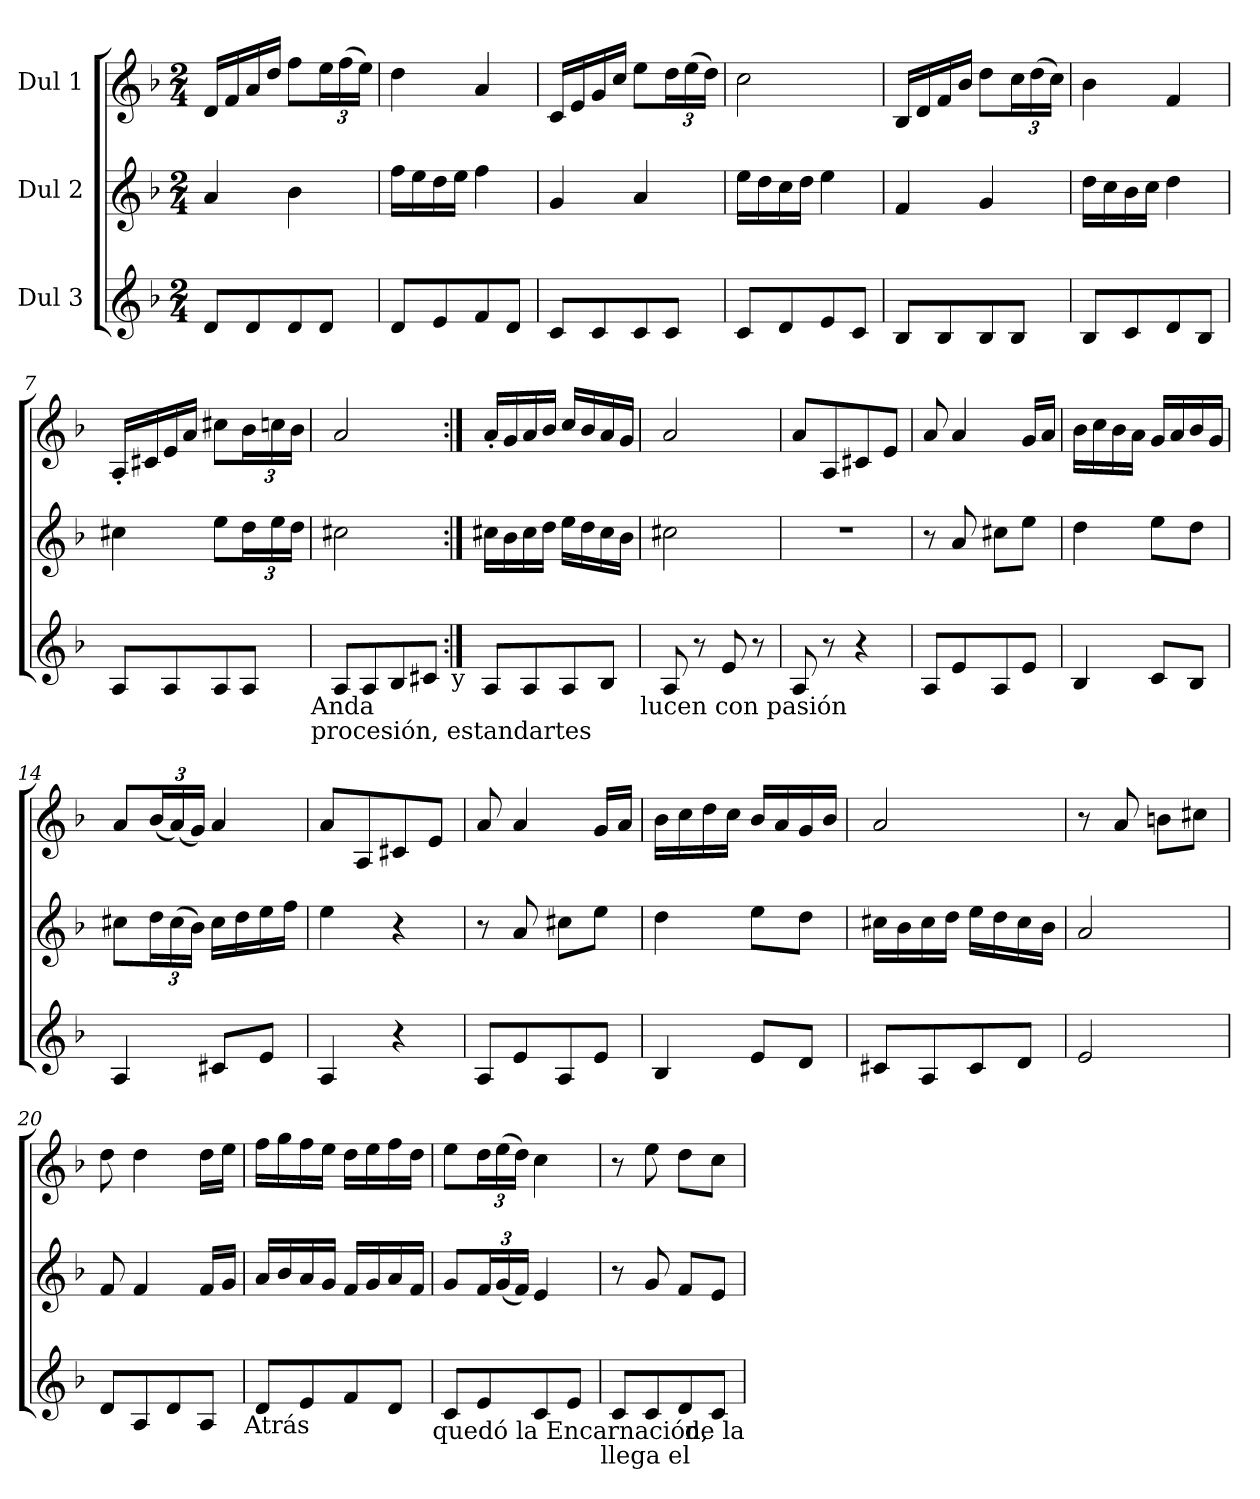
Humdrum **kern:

**kern	**kern	**kern
*part3	*part2	*part1
*staff3	*staff2	*staff1
*I"Dul 3	*I"Dul 2	*I"Dul 1
*clefG2	*clefG2	*clefG2
*k[b-]	*k[b-]	*k[b-]
*F:	*F:	*F:
*M2/4	*M2/4	*M2/4
*MM100	*MM100	*MM100
=1	=1	=1
8d/L	4a/	16d/LL
.	.	16f/
8d/	.	16a/
.	.	16dd/JJ
8d/	4b-\	8ff\L
*	*	*Xbrackettup
8d/J	.	24ee\L
.	.	(>24ff\
.	.	24ee\JJ)
=2	=2	=2
8d/L	16ff\LL	4dd\
.	16ee\	.
8e/	16dd\	.
.	16ee\JJ	.
8f/	4ff\	4a/
8d/J	.	.
=3	=3	=3
8c/L	4g/	16c/LL
.	.	16e/
8c/	.	16g/
.	.	16cc/JJ
8c/	4a/	8ee\L
8c/J	.	24dd\L
.	.	(>24ee\
.	.	24dd\JJ)
=4	=4	=4
8c/L	16ee\LL	2cc\
.	16dd\	.
8d/	16cc\	.
.	16dd\JJ	.
8e/	4ee\	.
8c/J	.	.
=5	=5	=5
8B-/L	4f/	16B-/LL
.	.	16d/
8B-/	.	16f/
.	.	16b-/JJ
8B-/	4g/	8dd\L
8B-/J	.	24cc\L
.	.	(>24dd\
.	.	24cc\JJ)
=6	=6	=6
8B-/L	16dd\LL	4b-\
.	16cc\	.
8c/	16b-\	.
.	16cc\JJ	.
8d/	4dd\	4f/
8B-/J	.	.
!!LO:LB:g=z
=7	=7	=7
8A/L	4cc#X\	16A'/LL
.	.	16c#X/
8A/	.	16e/
.	.	16a/JJ
8A/	8ee\L	8cc#X\L
*	*Xbrackettup	*
8A/J	24dd\L	24b-\L
.	24ee\	24ccn\
.	24dd\JJ	24b-\JJ
!LO:TX:b:t=Anda	!	!
!LO:TX:b:t=procesión, estandartes	!	!
=8	=8	=8
8A/L	2cc#X\	2a/
8A/	.	.
8B-/	.	.
8c#X/J	.	.
!LO:TX:b:t=y	!	!
=9:|!	=9:|!	=9:|!
8A/L	16cc#X\LL	16a'/LL
.	16b-\	16g/
8A/	16cc#\	16a/
.	16dd\JJ	16b-/JJ
8A/	16ee\LL	16cc/LL
.	16dd\	16b-/
8B-/J	16cc#\	16a/
.	16b-\JJ	16g/JJ
!LO:TX:b:t=lucen con pasión	!	!
=10	=10	=10
8A/	2cc#X\	2a/
8r	.	.
8e/	.	.
8r	.	.
=11	=11	=11
8A/	2r	8a/L
8r	.	8A/
4r	.	8c#X/
.	.	8e/J
=12	=12	=12
8A/L	8r	8a/
8e/	8a/	4a/
8A/	8cc#X\L	.
8e/J	8ee\J	16g/LL
.	.	16a/JJ
!!LO:LB:g=z
=13	=13	=13
4B-/	4dd\	16b-\LL
.	.	16cc\
.	.	16b-\
.	.	16a\JJ
8c/L	8ee\L	16g/LL
.	.	16a/
8B-/J	8dd\J	16b-/
.	.	16g/JJ
=14	=14	=14
4A/	8cc#X\L	8a/L
.	24dd\L	(<24b-/L
.	(>24cc#\	(<24a/)
.	24b-\JJ)	24g/JJ)
8c#X/L	16cc#\LL	4a/
.	16dd\	.
8e/J	16ee\	.
.	16ff\JJ	.
=15	=15	=15
4A/	4ee\	8a/L
.	.	8A/
4r	4r	8c#X/
.	.	8e/J
=16	=16	=16
8A/L	8r	8a/
8e/	8a/	4a/
8A/	8cc#X\L	.
8e/J	8ee\J	16g/LL
.	.	16a/JJ
=17	=17	=17
4B-/	4dd\	16b-\LL
.	.	16cc\
.	.	16dd\
.	.	16cc\JJ
8e/L	8ee\L	16b-/LL
.	.	16a/
8d/J	8dd\J	16g/
.	.	16b-/JJ
=18	=18	=18
8c#X/L	16cc#X\LL	2a/
.	16b-\	.
8A/	16cc#\	.
.	16dd\JJ	.
8c#/	16ee\LL	.
.	16dd\	.
8d/J	16cc#\	.
.	16b-\JJ	.
!!LO:LB:g=z
=19	=19	=19
2e/	2a/	8r
.	.	8a/
.	.	8bn\L
.	.	8cc#X\J
=20	=20	=20
8d/L	8f/	8dd\
8A/	4f/	4dd\
8d/	.	.
8A/J	16f/LL	16dd\LL
.	16g/JJ	16ee\JJ
!LO:TX:b:t=Atrás	!	!
=21	=21	=21
8d/L	16a/LL	16ff\LL
.	16b-/	16gg\
8e/	16a/	16ff\
.	16g/JJ	16ee\JJ
8f/	16f/LL	16dd\LL
.	16g/	16ee\
8d/J	16a/	16ff\
.	16f/JJ	16dd\JJ
!LO:TX:b:t=quedó la Encarnación,	!	!
=22	=22	=22
8c/L	8g/L	8ee\L
8e/	24f/L	24dd\L
.	(<24g/	(>24ee\
.	24f/JJ)	24dd\JJ)
8c/	4e/	4cc\
8e/J	.	.
!LO:TX:b:t=llega el	!	!
=23	=23	=23
8c/L	8r	8r
8c/	8g/	8ee\
8d/	8f/L	8dd\L
8c/J	8e/J	8cc\J
!LO:TX:b:t=de la	!	!
=	=	=
*-	*-	*-
